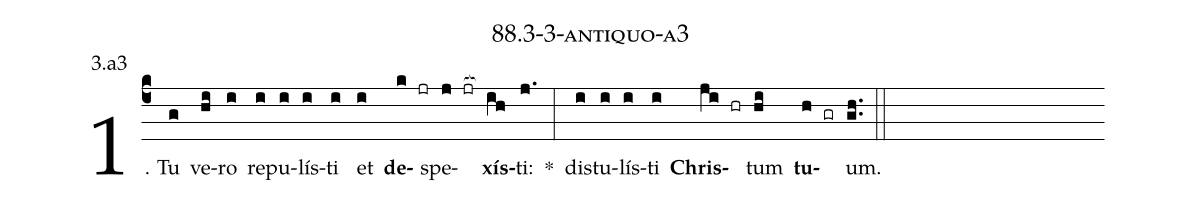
name: 88.3-3-antiquo-a3;
annotation: 3.a3;
%%
(c4)1. Tu(g) ve(hi)ro(i) re(i)pu(i)lís(i)ti(i) et(i) <b>de</b>(k jr)spe(j jr[ocb:1{])<b>xís</b>(ih[ocb:0}])ti:(j.) *(:) dis(i)tu(i)lís(i)ti(i) <b>Chris</b>(ji hr)tum(hi) <b>tu</b>(h gr)um.(gh..) (::)


%E(i) u(i) o(ji) u(hi) a(h) e.(gh..) (::)
